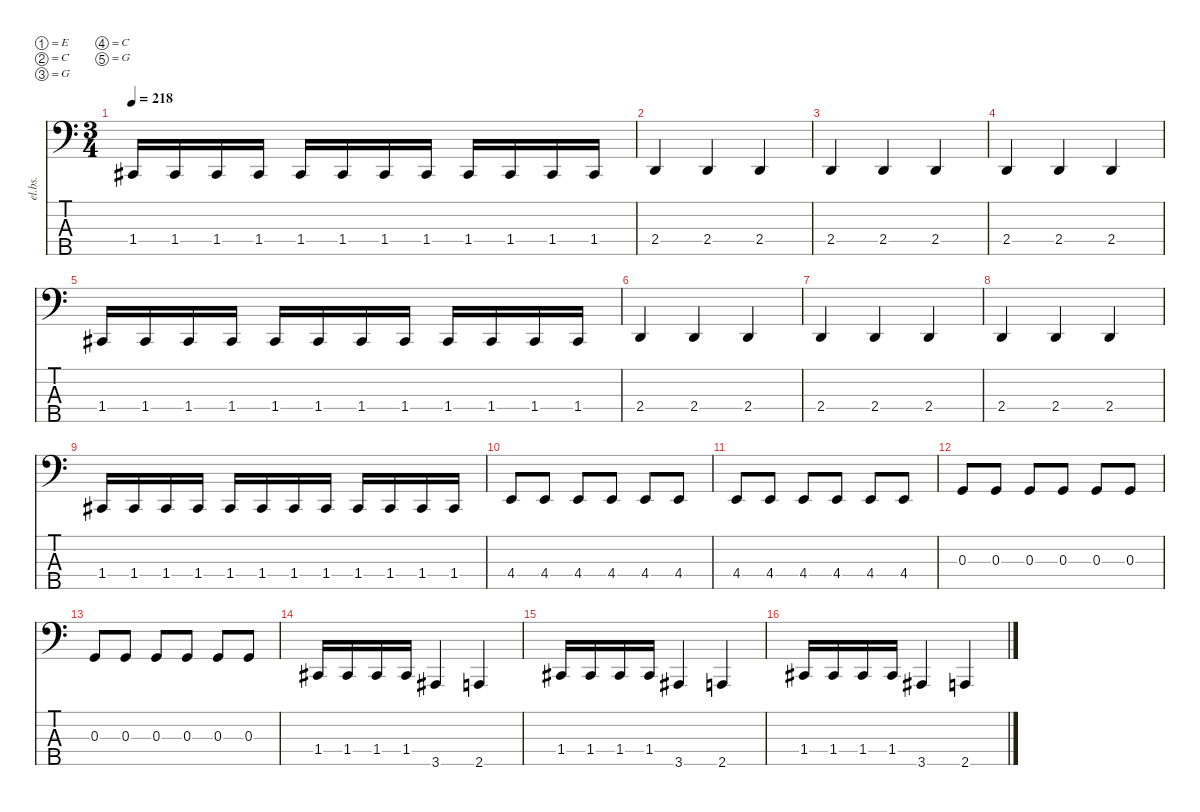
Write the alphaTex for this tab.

\defaultSystemsLayout 4
\hideDynamics
\bracketExtendMode nobrackets
\otherSystemsTrackNameOrientation horizontal
\track ("Bass" "el.bs.") {instrument electricbasspick}
\staff {score tabs}
\tuning (E2 C2 G1 C1 G0)
\ts (3 4)
\tempo 218
\clef f4
\ks c
1.4{acc #}.16{dy f beam Up} 1.4{acc #}.16{beam Up} 1.4{acc #}.16{beam Up} 1.4{acc #}.16{beam Up} 1.4{acc #}.16{beam Up} 1.4{acc #}.16{beam Up} 1.4{acc #}.16{beam Up} 1.4{acc #}.16{beam Up} 1.4{acc #}.16{beam Up} 1.4{acc #}.16{beam Up} 1.4{acc #}.16{beam Up} 1.4{acc #}.16{beam Up} |
2.4.4{beam Up} 2.4.4{beam Up} 2.4.4{beam Up} |
2.4.4{beam Up} 2.4.4{beam Up} 2.4.4{beam Up} |
2.4.4{beam Up} 2.4.4{beam Up} 2.4.4{beam Up} |
1.4{acc #}.16{beam Up} 1.4{acc #}.16{beam Up} 1.4{acc #}.16{beam Up} 1.4{acc #}.16{beam Up} 1.4{acc #}.16{beam Up} 1.4{acc #}.16{beam Up} 1.4{acc #}.16{beam Up} 1.4{acc #}.16{beam Up} 1.4{acc #}.16{beam Up} 1.4{acc #}.16{beam Up} 1.4{acc #}.16{beam Up} 1.4{acc #}.16{beam Up} |
2.4.4{beam Up} 2.4.4{beam Up} 2.4.4{beam Up} |
2.4.4{beam Up} 2.4.4{beam Up} 2.4.4{beam Up} |
2.4.4{beam Up} 2.4.4{beam Up} 2.4.4{beam Up} |
1.4{acc #}.16{beam Up} 1.4{acc #}.16{beam Up} 1.4{acc #}.16{beam Up} 1.4{acc #}.16{beam Up} 1.4{acc #}.16{beam Up} 1.4{acc #}.16{beam Up} 1.4{acc #}.16{beam Up} 1.4{acc #}.16{beam Up} 1.4{acc #}.16{beam Up} 1.4{acc #}.16{beam Up} 1.4{acc #}.16{beam Up} 1.4{acc #}.16{beam Up} |
4.4.8{beam Up} 4.4.8{beam Up} 4.4.8{beam Up} 4.4.8{beam Up} 4.4.8{beam Up} 4.4.8{beam Up} |
4.4.8{beam Up} 4.4.8{beam Up} 4.4.8{beam Up} 4.4.8{beam Up} 4.4.8{beam Up} 4.4.8{beam Up} |
0.3.8{beam Up} 0.3.8{beam Up} 0.3.8{beam Up} 0.3.8{beam Up} 0.3.8{beam Up} 0.3.8{beam Up} |
0.3.8{beam Up} 0.3.8{beam Up} 0.3.8{beam Up} 0.3.8{beam Up} 0.3.8{beam Up} 0.3.8{beam Up} |
1.4{acc #}.16{beam Up} 1.4{acc #}.16{beam Up} 1.4{acc #}.16{beam Up} 1.4{acc #}.16{beam Up} 3.5{acc #}.4{beam Up} 2.5.4{beam Up} |
1.4{acc #}.16{beam Up} 1.4{acc #}.16{beam Up} 1.4{acc #}.16{beam Up} 1.4{acc #}.16{beam Up} 3.5{acc #}.4{beam Up} 2.5.4{beam Up} |
1.4{acc #}.16{beam Up} 1.4{acc #}.16{beam Up} 1.4{acc #}.16{beam Up} 1.4{acc #}.16{beam Up} 3.5{acc #}.4{beam Up} 2.5.4{beam Up}
